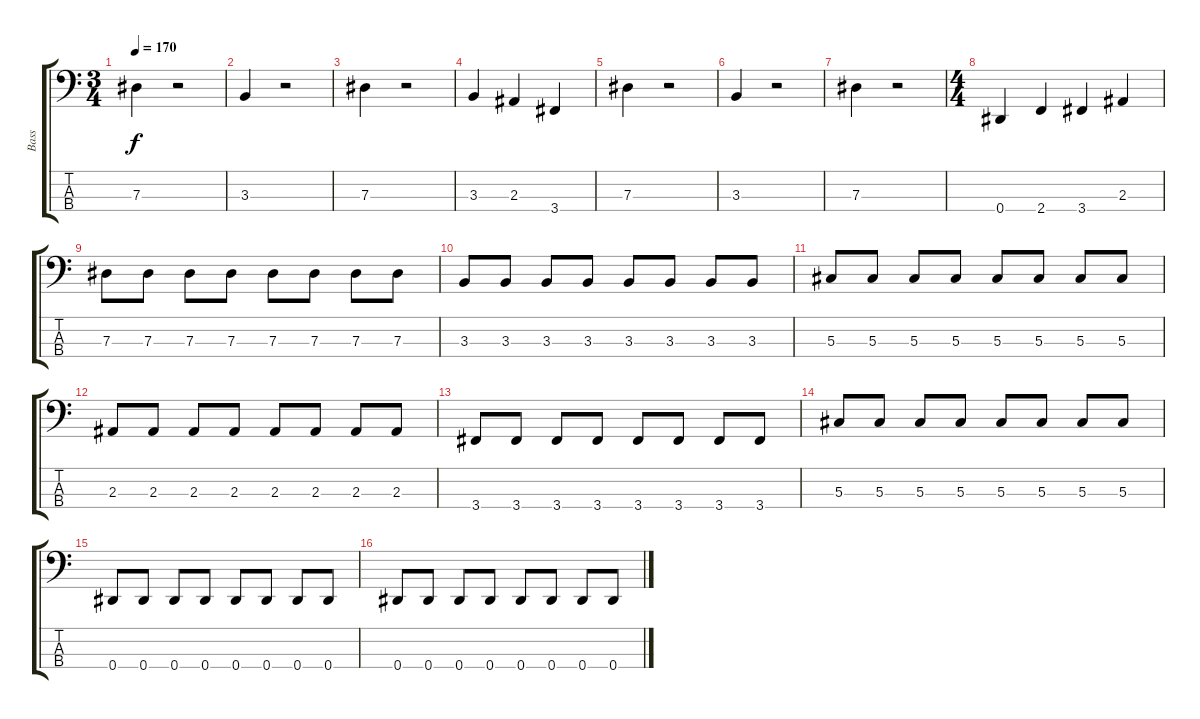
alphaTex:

\track ("Bass" "Bass") {instrument electricbassfinger}
\staff {score tabs}
\tuning (Gb2 Db2 Ab1 Eb1) {hide}
\ts (3 4)
\tempo 170
\clef f4
\ks c
7.3.4{dy f instrument electricbassfinger} r.2 |
3.3.4 r.2 |
7.3.4 r.2 |
3.3.4 2.3.4 3.4.4 |
7.3.4 r.2 |
3.3.4 r.2 |
7.3.4 r.2 |
\ts (4 4)
0.4.4 2.4.4 3.4.4 2.3.4 |
\section ("" "")
7.3.8 7.3.8 7.3.8 7.3.8 7.3.8 7.3.8 7.3.8 7.3.8 |
3.3.8 3.3.8 3.3.8 3.3.8 3.3.8 3.3.8 3.3.8 3.3.8 |
5.3.8 5.3.8 5.3.8 5.3.8 5.3.8 5.3.8 5.3.8 5.3.8 |
2.3.8 2.3.8 2.3.8 2.3.8 2.3.8 2.3.8 2.3.8 2.3.8 |
3.4.8 3.4.8 3.4.8 3.4.8 3.4.8 3.4.8 3.4.8 3.4.8 |
5.3.8 5.3.8 5.3.8 5.3.8 5.3.8 5.3.8 5.3.8 5.3.8 |
0.4.8 0.4.8 0.4.8 0.4.8 0.4.8 0.4.8 0.4.8 0.4.8 |
0.4.8 0.4.8 0.4.8 0.4.8 0.4.8 0.4.8 0.4.8 0.4.8
